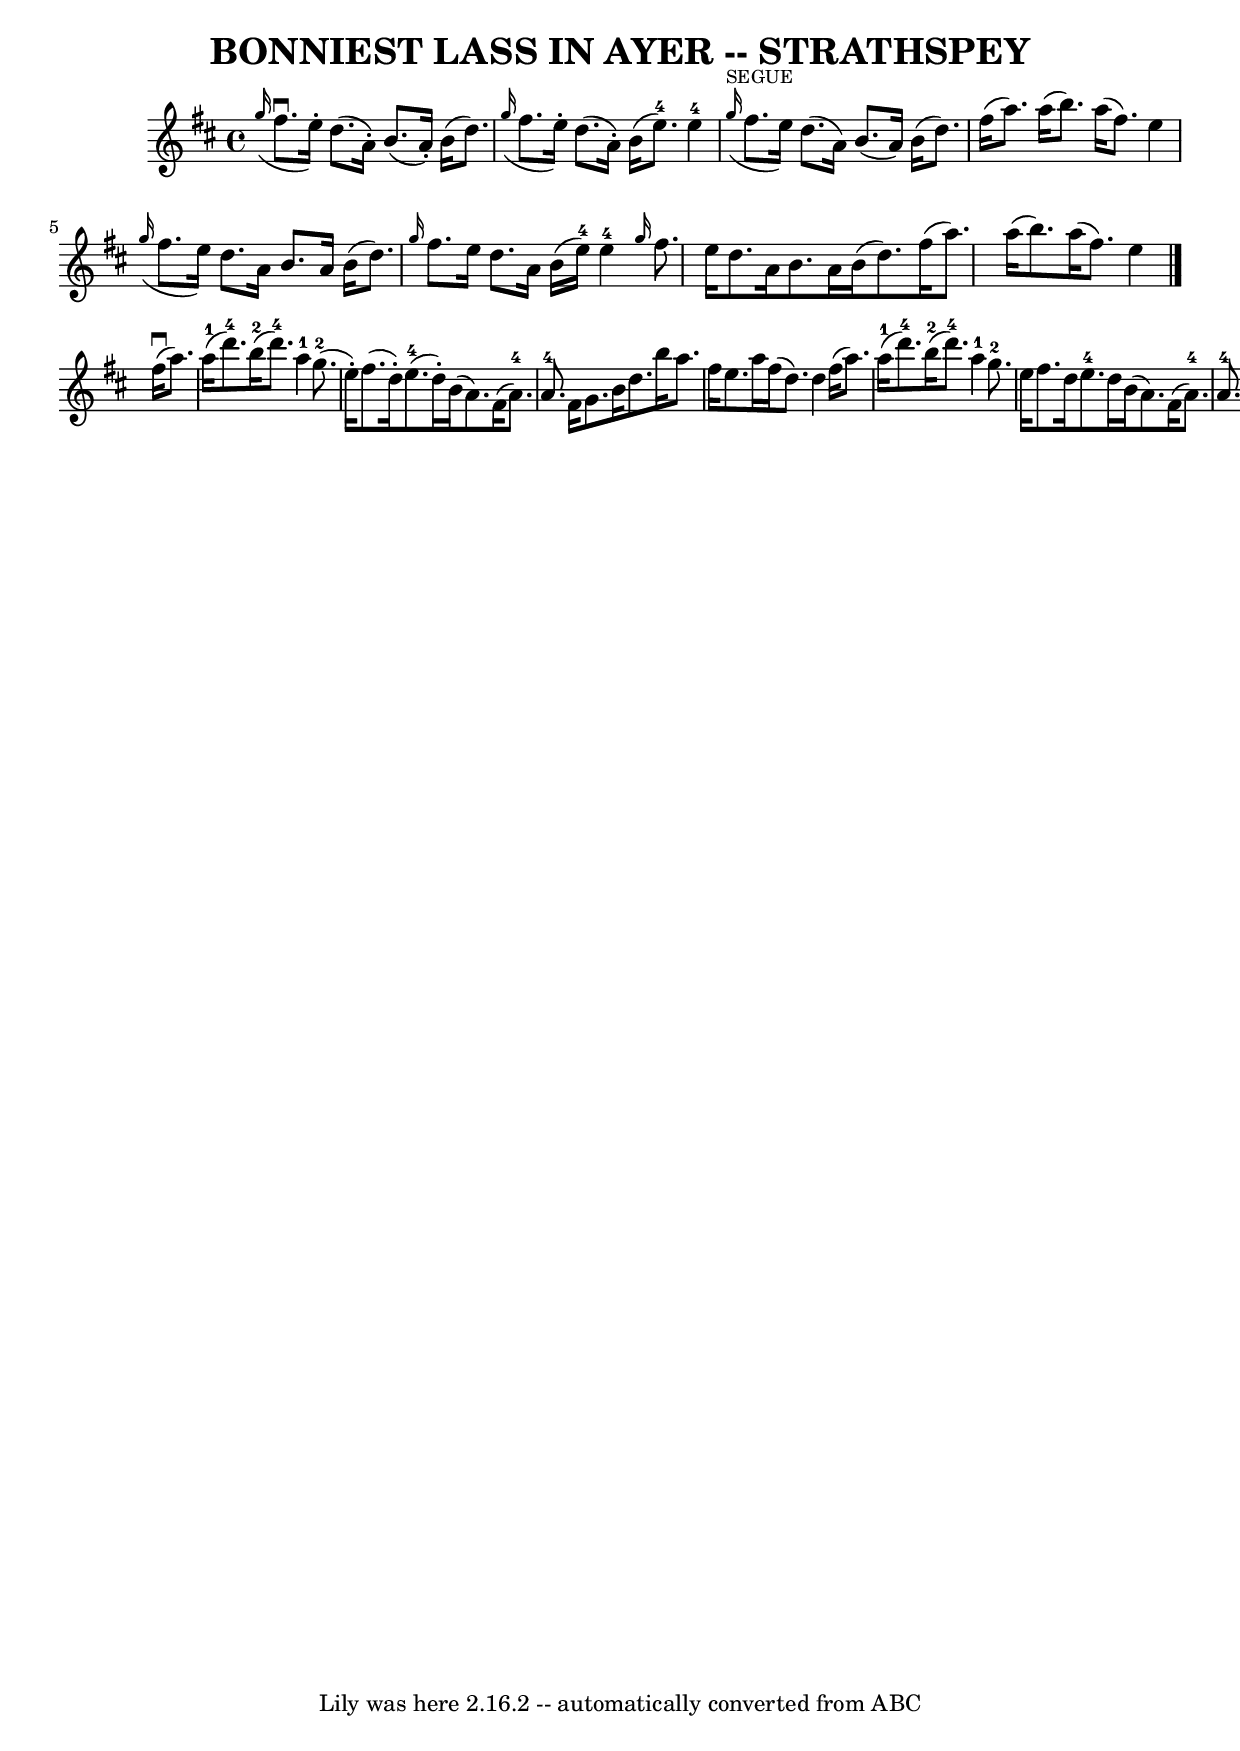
\version "2.7.40"
\include "Mammoth.ily"
\header {
	%% book = "Ryan's Mammoth Collection of Fiddle Tunes"
	crossRefNumber = "1"
	footnotes = ""
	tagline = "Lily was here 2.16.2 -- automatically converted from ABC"
	title = "BONNIEST LASS IN AYER -- STRATHSPEY"
}
voicedefault =  {
\set Score.defaultBarType = "empty"

 \override Staff.TimeSignature #'style = #'C
 \time 4/4 % %slurgraces 1
 \key d \major   \grace { g''16 (} fis''8.^\downbow e''16 -.)   
d''8. (a'16 -.) b'8. (a'16 -.) b'16 (d''8.)   |
   
\grace { g''16 (} fis''8. e''16 -.) d''8. (a'16 -.) b'16 (
 e''8.-4) e''4-4   |
     |
   \grace { g''16 
^\segue(} fis''8. e''16) d''8. (a'16) b'8. (a'16)   
b'16 (d''8.)   |
 fis''16 (a''8.) a''16 (b''8.)   
a''16 (fis''8.) e''4    |
     \grace { g''16 (} fis''8.    
e''16) d''8. a'16 b'8. a'16 b'16 (d''8.)   |
 
\grace { g''16  } fis''8. e''16 d''8. a'16 b'16 (e''16-4 
-) e''4-4   |
     \grace { g''16  } fis''8. e''16 d''8.  
 a'16 b'8. a'16 b'16 (d''8.)   |
 fis''16 (a''8.) 
 a''16 (b''8.) a''16 (fis''8.) e''4    \bar "|." fis''16 
(^\downbow a''8.) a''16-1(d'''8.-4) b''16-2(
d'''8.-4) a''4-1   |
 g''8.-2(e''16 -.) fis''8. (
 d''16 -.) e''8.-4(d''16 -.) b'16 (a'8.)   |
     
fis'16 (a'8.-4) a'8.-4 fis'16 g'8. b'16 d''8. b''16  
  |
 a''8. fis''16 e''8. a''16 fis''16 (d''8.) d''4 
   |
 fis''16 (a''8.) a''16-1(d'''8.-4)     
b''16-2(d'''8.-4) a''4-1   |
 g''8.-2 e''16    
fis''8. d''16 e''8.-4 d''16 b'16 (a'8.)   |
     
fis'16 (a'8.-4) a'8.-4 fis'16 g'8. b'16 d''8. b''16  
  |
 a''8. fis''16 e''8. a''16 fis''16 (d''8.) d''4 
   \bar "|."   
}

\score{
    <<

	\context Staff="default"
	{
	    \voicedefault 
	}

    >>
	\layout {
	}
	\midi {}
}
